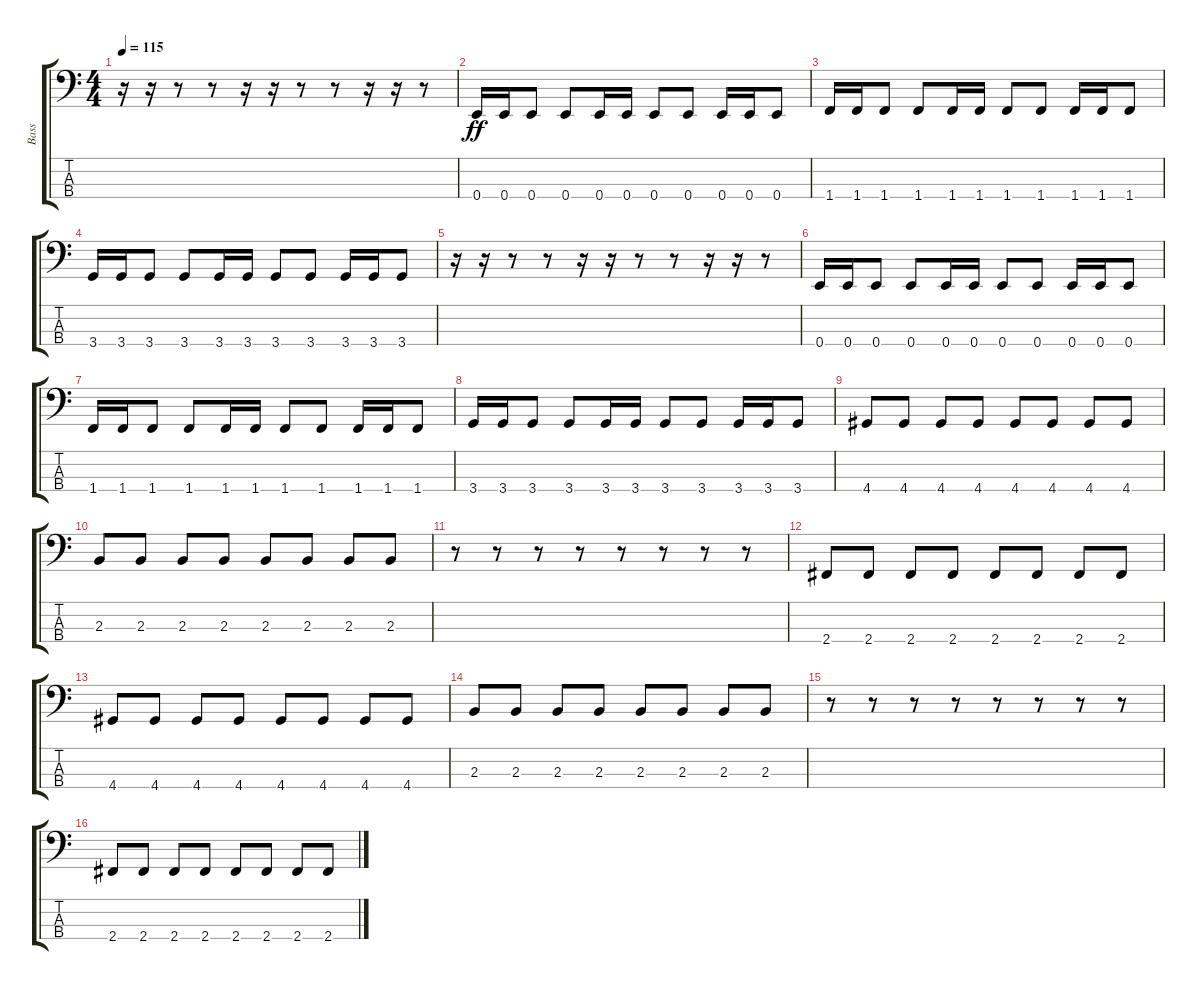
\track ("Bass" "Bass") {instrument electricbasspick}
\staff {score tabs}
\tuning (G2 D2 A1 E1) {hide}
\ts (4 4)
\tempo 115
\clef f4
\ks c
r.16{dy ff} r.16 r.8 r.8 r.16 r.16 r.8 r.8 r.16 r.16 r.8 |
0.4.16 0.4.16 0.4.8 0.4.8 0.4.16 0.4.16 0.4.8 0.4.8 0.4.16 0.4.16 0.4.8 |
1.4.16 1.4.16 1.4.8 1.4.8 1.4.16 1.4.16 1.4.8 1.4.8 1.4.16 1.4.16 1.4.8 |
3.4.16 3.4.16 3.4.8 3.4.8 3.4.16 3.4.16 3.4.8 3.4.8 3.4.16 3.4.16 3.4.8 |
r.16 r.16 r.8 r.8 r.16 r.16 r.8 r.8 r.16 r.16 r.8 |
0.4.16 0.4.16 0.4.8 0.4.8 0.4.16 0.4.16 0.4.8 0.4.8 0.4.16 0.4.16 0.4.8 |
1.4.16 1.4.16 1.4.8 1.4.8 1.4.16 1.4.16 1.4.8 1.4.8 1.4.16 1.4.16 1.4.8 |
3.4.16 3.4.16 3.4.8 3.4.8 3.4.16 3.4.16 3.4.8 3.4.8 3.4.16 3.4.16 3.4.8 |
4.4.8 4.4.8 4.4.8 4.4.8 4.4.8 4.4.8 4.4.8 4.4.8 |
2.3.8 2.3.8 2.3.8 2.3.8 2.3.8 2.3.8 2.3.8 2.3.8 |
r.8 r.8 r.8 r.8 r.8 r.8 r.8 r.8 |
2.4.8 2.4.8 2.4.8 2.4.8 2.4.8 2.4.8 2.4.8 2.4.8 |
4.4.8 4.4.8 4.4.8 4.4.8 4.4.8 4.4.8 4.4.8 4.4.8 |
2.3.8 2.3.8 2.3.8 2.3.8 2.3.8 2.3.8 2.3.8 2.3.8 |
r.8 r.8 r.8 r.8 r.8 r.8 r.8 r.8 |
2.4.8 2.4.8 2.4.8 2.4.8 2.4.8 2.4.8 2.4.8 2.4.8
